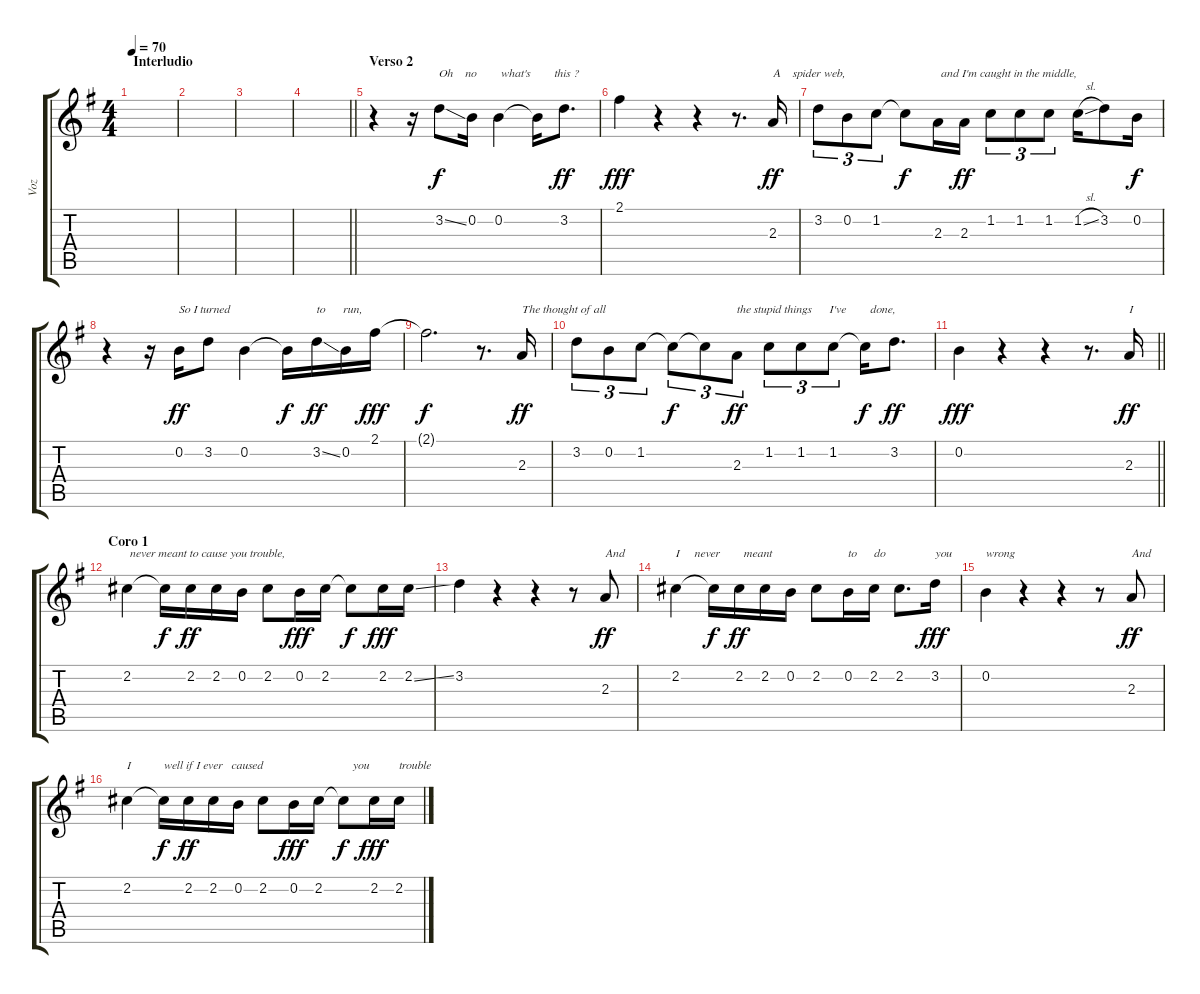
\track ("Voz" "Voz") {instrument electricguitarjazz}
\staff {score tabs}
\tuning (E4 B3 G3 D3 A2 E2) {hide}
\ts (4 4)
\section ("" "Interludio")
\tempo 70
\clef g2
\ks g
|
|
|
\barLineRight lightlight
|
\section ("" "Verso 2")
r.4 r.16 3.2{ss}.8{txt "Oh    no        what's        this ?"} 0.2.16 0.2.4 0.2{t}.16{dy f} 3.2.8{d dy ff} |
2.1.4{dy fff} r.4 r.4 r.8{d} 2.3.16{txt "A    spider web," dy ff} |
3.2.8{tu (3 2)} 0.2.8{tu (3 2)} 1.2.8{tu (3 2)} 1.2{t}.8{dy f} 2.3.16{txt " and I'm caught in the middle,"} 2.3.16{dy ff} 1.2.8{tu (3 2)} 1.2.8{tu (3 2)} 1.2.8{tu (3 2)} 1.2{sl}.16 3.2.8 0.2.16{dy f} |
r.4 r.16 0.2.16{txt "So I turned " dy ff} 3.2.8 0.2.4 0.2{t}.16{dy f} 3.2{ss}.16{txt "to      run," dy ff} 0.2.16 2.1.16{dy fff} |
2.1{t}.2{d dy f} r.8{d} 2.3.16{txt "The thought of all " dy ff} |
3.2.8{tu (3 2)} 0.2.8{tu (3 2)} 1.2.8{tu (3 2)} 1.2{t}.8{tu (3 2) dy f} 1.2{t}.8{tu (3 2)} 2.3.8{tu (3 2) txt "the stupid things      I've        done," dy ff} 1.2.8{tu (3 2)} 1.2.8{tu (3 2)} 1.2.8{tu (3 2)} 1.2{t}.16{dy f} 3.2.8{d dy ff} |
\barLineRight lightlight
0.2.4{dy fff} r.4 r.4 r.8{d} 2.3.16{txt "I" dy ff} |
\section ("" "Coro 1")
2.2.4{txt " never meant to cause you trouble,"} 2.2{t}.16{dy f} 2.2.16{dy ff} 2.2.16 0.2.16 2.2.8 0.2.16{dy fff} 2.2.16 2.2{t}.8{dy f} 2.2.16{dy fff} 2.2{ss}.16 |
3.2.4 r.4 r.4 r.8 2.3.8{txt "And" dy ff} |
2.2.4{txt "I     never        meant "} 2.2{t}.16{dy f} 2.2.16{dy ff} 2.2.16 0.2.16 2.2.8 0.2.16{txt "to"} 2.2.16{txt "do"} 2.2.8{d} 3.2.16{txt "you" dy fff} |
0.2.4{txt "wrong"} r.4 r.4 r.8 2.3.8{txt "And" dy ff} |
2.2.4{txt "I"} 2.2{t}.16{txt "well if I ever   caused" dy f} 2.2.16{dy ff} 2.2.16 0.2.16 2.2.8 0.2.16{dy fff} 2.2.16 2.2{t}.8{txt "   you" dy f} 2.2.16{dy fff} 2.2.16{txt "trouble"}
